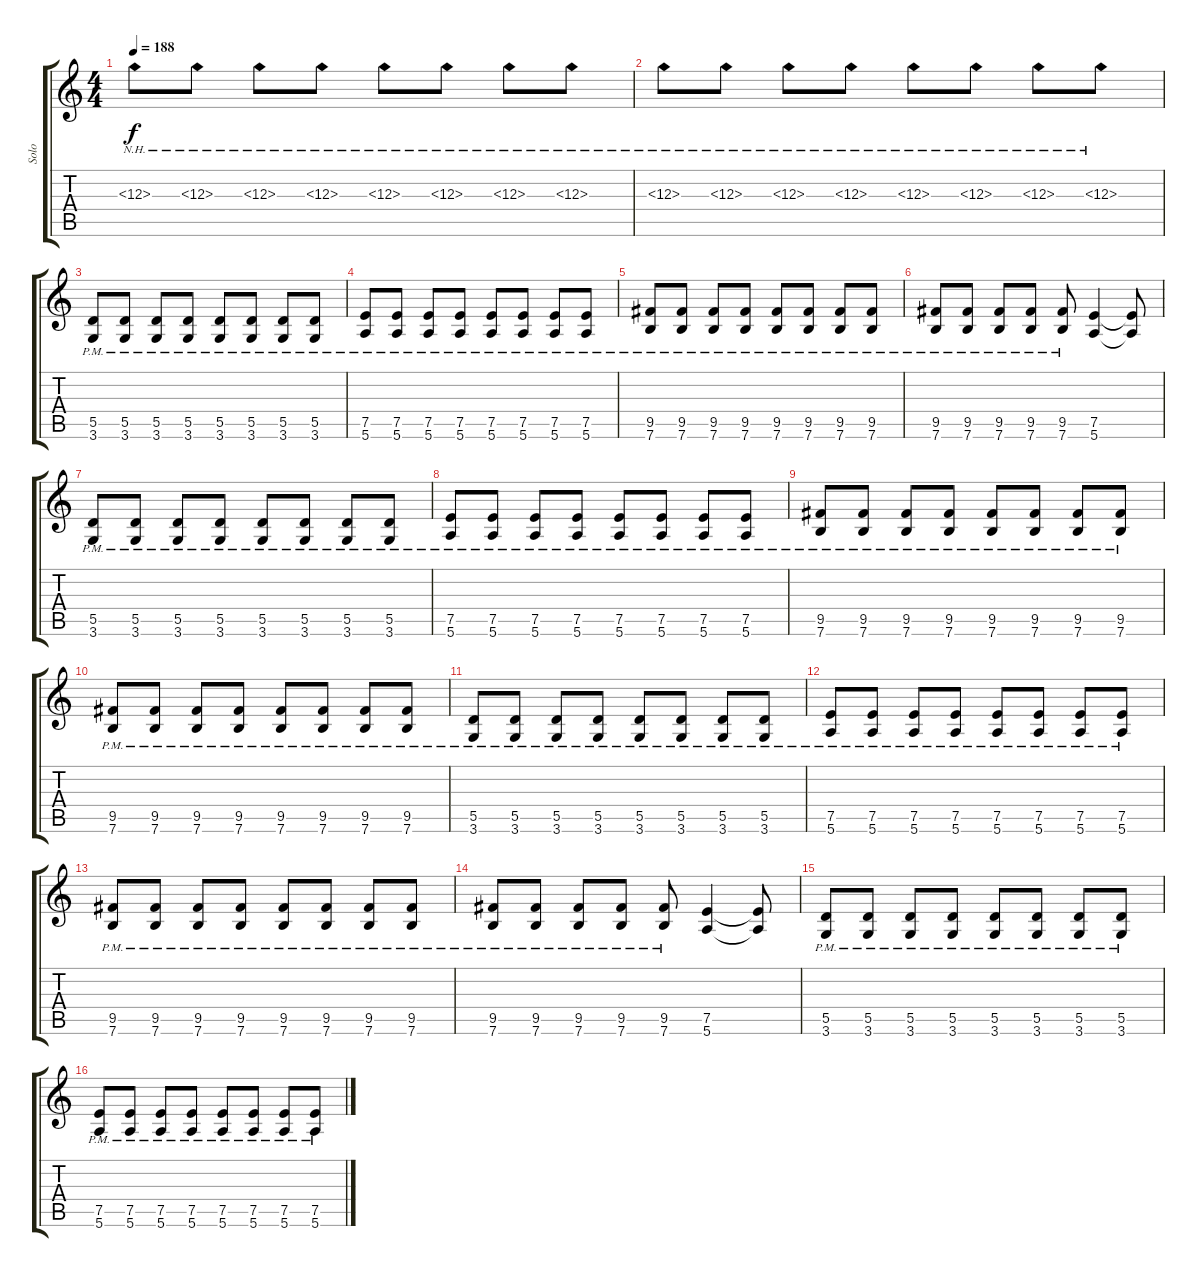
\track ("Solo" "Solo") {instrument overdrivenguitar}
\staff {score tabs}
\tuning (E4 B3 G3 D3 A2 E2) {hide}
\ts (4 4)
\tempo 188
\clef g2
\ks c
12.3{nh}.8{dy f} 12.3{nh}.8 12.3{nh}.8 12.3{nh}.8 12.3{nh}.8 12.3{nh}.8 12.3{nh}.8 12.3{nh}.8 |
12.3{nh}.8 12.3{nh}.8 12.3{nh}.8 12.3{nh}.8 12.3{nh}.8 12.3{nh}.8 12.3{nh}.8 12.3{nh}.8 |
(5.5{pm} 3.6{pm}).8 (5.5{pm} 3.6{pm}).8 (5.5{pm} 3.6{pm}).8 (5.5{pm} 3.6{pm}).8 (5.5{pm} 3.6{pm}).8 (5.5{pm} 3.6{pm}).8 (5.5{pm} 3.6{pm}).8 (5.5{pm} 3.6{pm}).8 |
(7.5{pm} 5.6{pm}).8 (7.5{pm} 5.6{pm}).8 (7.5{pm} 5.6{pm}).8 (7.5{pm} 5.6{pm}).8 (7.5{pm} 5.6{pm}).8 (7.5{pm} 5.6{pm}).8 (7.5{pm} 5.6{pm}).8 (7.5{pm} 5.6{pm}).8 |
(9.5{pm} 7.6{pm}).8 (9.5{pm} 7.6{pm}).8 (9.5{pm} 7.6{pm}).8 (9.5{pm} 7.6{pm}).8 (9.5{pm} 7.6{pm}).8 (9.5{pm} 7.6{pm}).8 (9.5{pm} 7.6{pm}).8 (9.5{pm} 7.6{pm}).8 |
(9.5{pm} 7.6{pm}).8 (9.5{pm} 7.6{pm}).8 (9.5{pm} 7.6{pm}).8 (9.5{pm} 7.6{pm}).8 (9.5{pm} 7.6{pm}).8 (7.5 5.6).4 (7.5{t} 5.6{t}).8 |
(5.5{pm} 3.6{pm}).8 (5.5{pm} 3.6{pm}).8 (5.5{pm} 3.6{pm}).8 (5.5{pm} 3.6{pm}).8 (5.5{pm} 3.6{pm}).8 (5.5{pm} 3.6{pm}).8 (5.5{pm} 3.6{pm}).8 (5.5{pm} 3.6{pm}).8 |
(7.5{pm} 5.6{pm}).8 (7.5{pm} 5.6{pm}).8 (7.5{pm} 5.6{pm}).8 (7.5{pm} 5.6{pm}).8 (7.5{pm} 5.6{pm}).8 (7.5{pm} 5.6{pm}).8 (7.5{pm} 5.6{pm}).8 (7.5{pm} 5.6{pm}).8 |
(9.5{pm} 7.6{pm}).8 (9.5{pm} 7.6{pm}).8 (9.5{pm} 7.6{pm}).8 (9.5{pm} 7.6{pm}).8 (9.5{pm} 7.6{pm}).8 (9.5{pm} 7.6{pm}).8 (9.5{pm} 7.6{pm}).8 (9.5{pm} 7.6{pm}).8 |
(9.5{pm} 7.6{pm}).8 (9.5{pm} 7.6{pm}).8 (9.5{pm} 7.6{pm}).8 (9.5{pm} 7.6{pm}).8 (9.5{pm} 7.6{pm}).8 (9.5{pm} 7.6{pm}).8 (9.5{pm} 7.6{pm}).8 (9.5{pm} 7.6{pm}).8 |
(5.5{pm} 3.6{pm}).8 (5.5{pm} 3.6{pm}).8 (5.5{pm} 3.6{pm}).8 (5.5{pm} 3.6{pm}).8 (5.5{pm} 3.6{pm}).8 (5.5{pm} 3.6{pm}).8 (5.5{pm} 3.6{pm}).8 (5.5{pm} 3.6{pm}).8 |
(7.5{pm} 5.6{pm}).8 (7.5{pm} 5.6{pm}).8 (7.5{pm} 5.6{pm}).8 (7.5{pm} 5.6{pm}).8 (7.5{pm} 5.6{pm}).8 (7.5{pm} 5.6{pm}).8 (7.5{pm} 5.6{pm}).8 (7.5{pm} 5.6{pm}).8 |
(9.5{pm} 7.6{pm}).8 (9.5{pm} 7.6{pm}).8 (9.5{pm} 7.6{pm}).8 (9.5{pm} 7.6{pm}).8 (9.5{pm} 7.6{pm}).8 (9.5{pm} 7.6{pm}).8 (9.5{pm} 7.6{pm}).8 (9.5{pm} 7.6{pm}).8 |
(9.5{pm} 7.6{pm}).8 (9.5{pm} 7.6{pm}).8 (9.5{pm} 7.6{pm}).8 (9.5{pm} 7.6{pm}).8 (9.5{pm} 7.6{pm}).8 (7.5 5.6).4 (7.5{t} 5.6{t}).8 |
(5.5{pm} 3.6{pm}).8 (5.5{pm} 3.6{pm}).8 (5.5{pm} 3.6{pm}).8 (5.5{pm} 3.6{pm}).8 (5.5{pm} 3.6{pm}).8 (5.5{pm} 3.6{pm}).8 (5.5{pm} 3.6{pm}).8 (5.5{pm} 3.6{pm}).8 |
(7.5{pm} 5.6{pm}).8 (7.5{pm} 5.6{pm}).8 (7.5{pm} 5.6{pm}).8 (7.5{pm} 5.6{pm}).8 (7.5{pm} 5.6{pm}).8 (7.5{pm} 5.6{pm}).8 (7.5{pm} 5.6{pm}).8 (7.5{pm} 5.6{pm}).8
